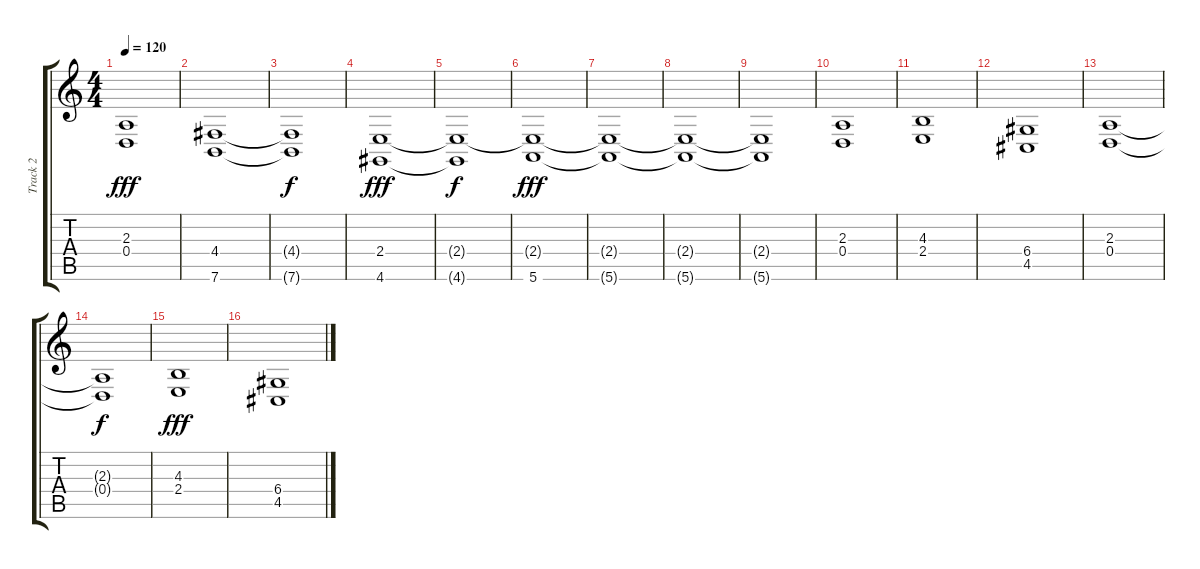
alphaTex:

\track ("Track 2" "Track 2") {instrument cello}
\staff {score tabs}
\tuning (E4 B3 G3 D3 A2 E2) {hide}
\ts (4 4)
\tempo 120
\clef g2
\ks c
(2.3 0.4).1{dy fff} |
(4.4 7.6).1 |
(4.4{t} 7.6{t}).1{dy f} |
(2.4 4.6).1{dy fff} |
(2.4{t} 4.6{t}).1{dy f} |
(2.4{t} 5.6).1{dy fff} |
(2.4{t} 5.6{t}).1 |
(2.4{t} 5.6{t}).1 |
(2.4{t} 5.6{t}).1 |
(2.3 0.4).1 |
(4.3 2.4).1 |
(6.4 4.5).1 |
(2.3 0.4).1 |
(2.3{t} 0.4{t}).1{dy f} |
(4.3 2.4).1{dy fff} |
(6.4 4.5).1
